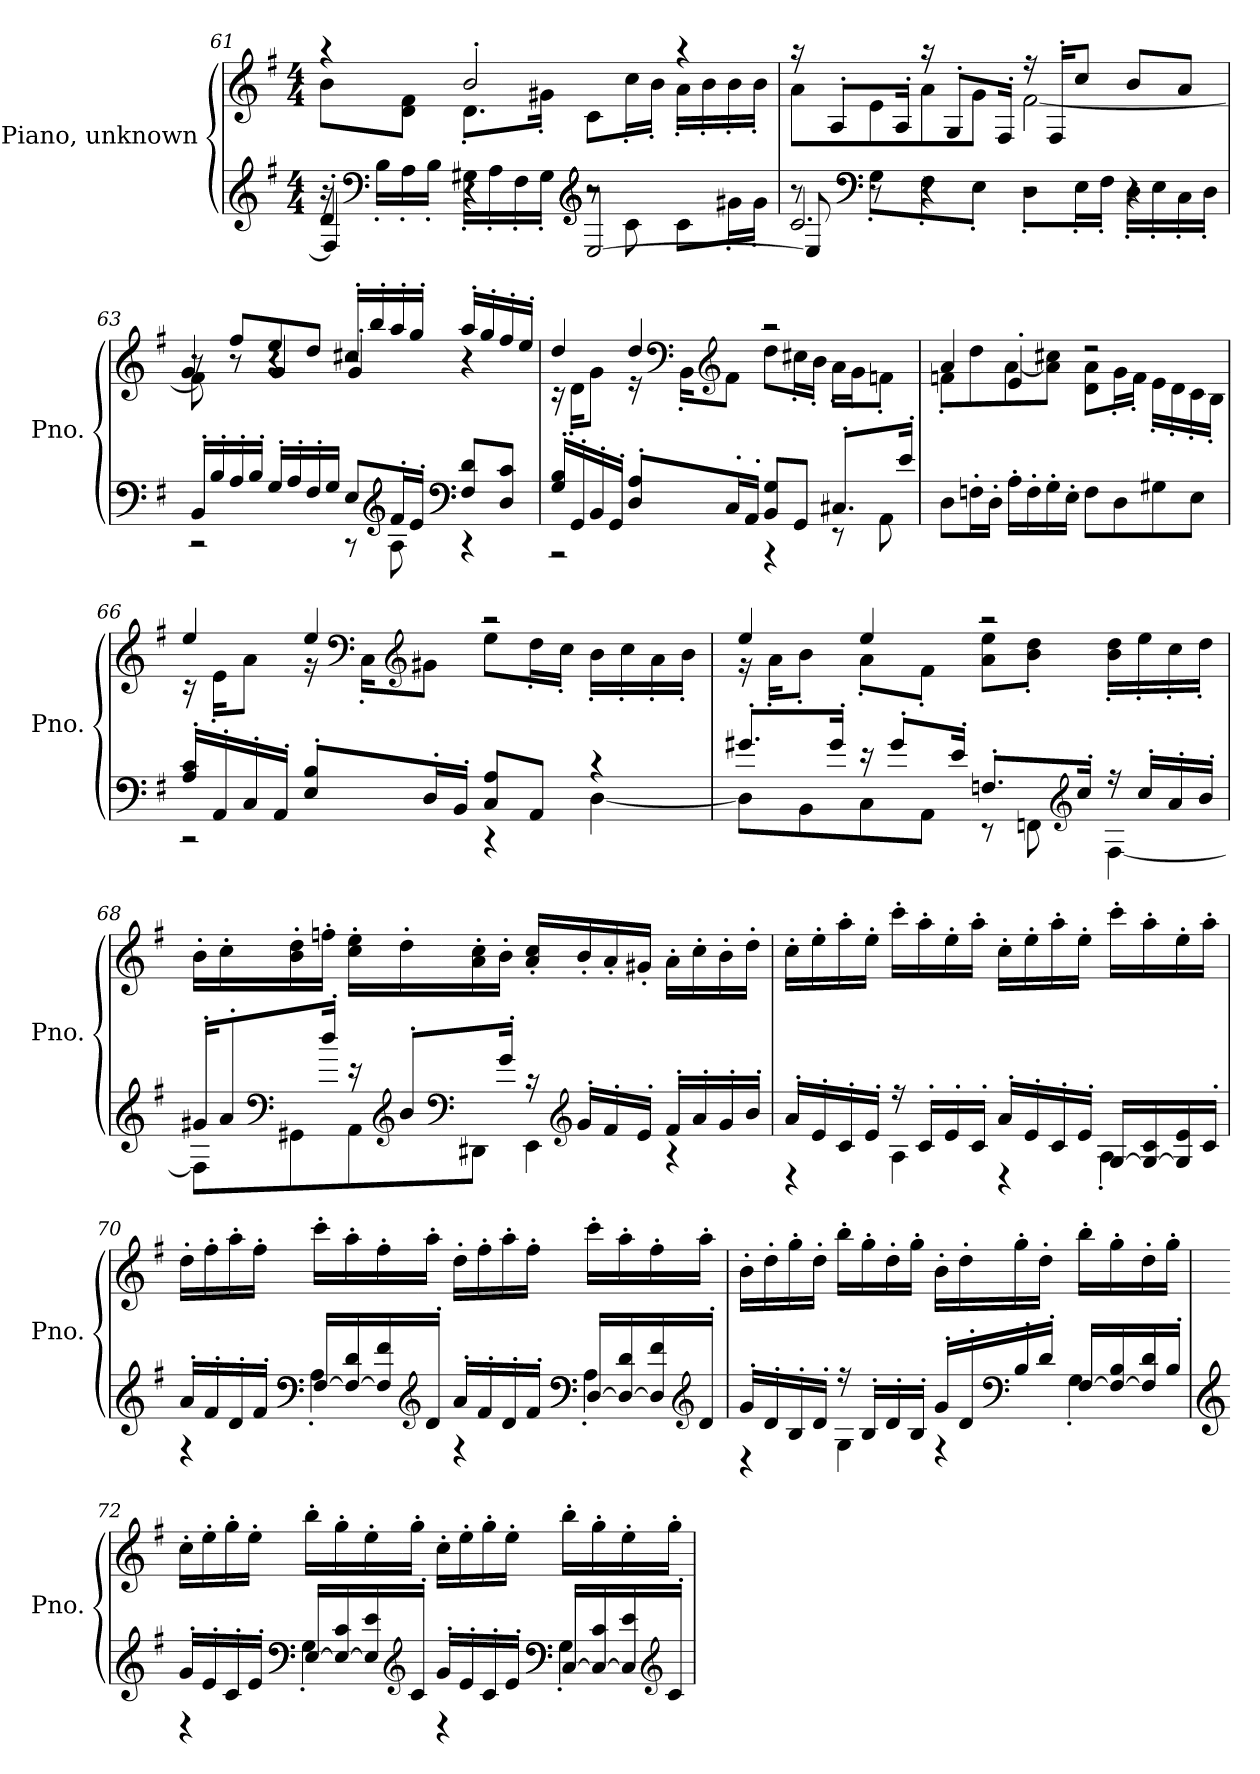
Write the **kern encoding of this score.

**kern	**kern
*part1	*part1
*staff2	*staff1
*I"Piano, unknown	*
*I'Pno.	*
*clefG2	*clefG2
*k[f#]	*k[f#]
*M4/4	*M4/4
=61	=61
*^	*^
*	*^	*	*
4d'/	16r	4F#/]	4r	8b\L
*clefF4	*	*	*	*
.	16B'\LL	.	.	.
.	16A'\	.	.	8d\ 8f#\J
.	16B'\JJ	.	.	.
4r	16G#X'\LL	4r	2b'/	8.d'\L
.	16A'\	.	.	.
.	16F#'\	.	.	.
.	16G#'\JJ	.	.	16g#X'\Jk
*clefG2	*	*	*	*
2r	8r	[2E/	.	8c\L
.	8c\	.	.	16cc'\L
.	.	.	.	16b'\JJ
.	8c\L	.	4r	16a'\LL
.	.	.	.	16b'\
.	16g#X'\L	.	.	16b'\
.	16g#'\JJ	.	.	16b'\JJ
!!LO:LB:g=z	!!
=62	=62	=62	=62	=62
2.c/	8r	8E/]	16r	8a\L
.	.	.	8A'/L	.
*clefF4	*	*	*	*
.	8G'\L	8r	.	8e\
.	.	.	16A'/Jk	.
.	8F#'\	4r	16r	8a\
.	.	.	8G'/L	.
.	8E'\J	.	.	8g\J
.	.	.	16F#'/Jk	.
.	8D'\L	2r	16r	[2f#\
.	.	.	16F#'/KL	.
.	16E'\L	.	8cc/J	.
.	16F#'\JJ	.	.	.
4r	16D'\LL	.	8b/L	.
.	16E'\	.	.	.
.	16C'\	.	8a/J	.
.	16D'\JJ	.	.	.
*	*v	*v	*	*
=63	=63	=63	=63
*	*	*	*^
16BB'/LL	2r	8r	8f#\]	4g/
16B'/	.	.	.	.
16A'/	.	8ff#/L	8r	.
16B'/JJ	.	.	.	.
16G'/LL	.	8ee/	4r	4g/
16A'/	.	.	.	.
16F#'/	.	8dd/J	.	.
16G/JJ	.	.	.	.
8E/L	8r	16cc#X'/LL	2r	4g'/
.	.	16bb'/	.	.
*clefG2	*	*	*	*
16f#'/L	8A\	16aa'/	.	.
16e'/JJ	.	16gg'/JJ	.	.
*clefF4	*	*	*	*
8F#/ 8d/L	4r	16aa'/LL	.	4r
.	.	16gg'/	.	.
8D/ 8c/J	.	16ff#'/	.	.
.	.	16ee'/JJ	.	.
*	*	*	*v	*v
!!LO:LB:g=z
=64	=64	=64	=64
16G/' 16B/'LL	2r	4dd/	16r
16GG'/	.	.	16d'\KL
16BB'/	.	.	8g\J
16GG'/JJ	.	.	.
8D/' 8A/'L	.	4dd/	16r
*	*	*clefF4	*
.	.	.	16BB'\KL
*	*	*clefG2	*
16C'/L	.	.	8f#\J
16AA'/JJ	.	.	.
8BB/ 8G/L	4r	2r	8dd\L
8GG/J	.	.	16cc#X'\L
.	.	.	16b'\JJ
8.C#X'/L	8r	.	16a'\LL
.	.	.	16g'\J
.	8AA\	.	8fn'\J
16e'/Jk	.	.	.
*v	*v	*	*
=65	=65	=65
8D\L	4a/	8fn'\L
16Fn'\L	.	8dd\
16D'\JJ	.	.
16A'\LL	4e'/	[8a\
16F'\	.	.
16G'\	.	8a\] 8cc#X\J
16E'\JJ	.	.
8F\L	2r	8d\ 8a\L
8D\	.	16g'\L
.	.	16f'\JJ
8G#X\	.	16e'\LL
.	.	16d'\
8E\J	.	16c'\
.	.	16B'\JJ
!!LO:LB:g=z	!!
=66	=66	=66
*^	*	*
16A/' 16c/'LL	2r	4ee/	16r
16AA'/	.	.	16e'\KL
16C'/	.	.	8a\J
16AA'/JJ	.	.	.
8E/' 8B/'L	.	4ee/	16r
*	*	*clefF4	*
.	.	.	16C'\KL
*	*	*clefG2	*
16D'/L	.	.	8g#X\J
16BB'/JJ	.	.	.
8C/ 8A/L	4r	2r	8ee\L
8AA/J	.	.	16dd'\L
.	.	.	16cc'\JJ
4r	[4D\	.	16b'\LL
.	.	.	16cc'\
.	.	.	16a'\
.	.	.	16b'\JJ
=67	=67	=67	=67
8.g#X'/L	8D\L]	4ee/	16r
.	.	.	16a'\KL
.	8BB\	.	8b'\J
16g#'/Jk	.	.	.
16r	8C\	4ee/	8a'\L
8g#'/L	.	.	.
.	8AA\J	.	8f#'\J
16e'/Jk	.	.	.
8.Fn'/L	8r	2r	8a\ 8ee\L
.	8FFn\	.	8b\' 8dd\'J
*clefG2	*	*	*
16cc'/Jk	.	.	.
16r	[4F\	.	16b\' 16dd\'LL
16cc'/LL	.	.	16ee'\
16a'/	.	.	16cc'\
16b'/JJ	.	.	16dd'\JJ
*	*	*v	*v
!!LO:LB:g=z
=68	=68	=68
16g#X'/KL	8F\L]	16b'\LL
8a'/	.	16cc'\
*clefF4	*	*
.	8GG#X\	16b\' 16dd\'
16dd'/Jk	.	16ffn'\JJ
16r	8AA\	16cc\' 16ee\'LL
*clefG2	*	*
8b'/L	.	16dd'\
*clefF4	*	*
.	8DD#X\J	16a\' 16cc\'
16g#'/Jk	.	16b'\JJ
16r	4EE\	16a/' 16cc/'LL
*clefG2	*	*
16g#'/LL	.	16b'/
16f#'/	.	16a'/
16e'/JJ	.	16g#X'/JJ
16f#'/LL	4r	16a'\LL
16a'/	.	16cc'\
16g#'/	.	16b'\
16b'/JJ	.	16dd'\JJ
=69	=69	=69
16a'/LL	4r	16cc'\LL
16e'/	.	16ee'\
16c'/	.	16aa'\
16e'/JJ	.	16ee'\JJ
16r	4A\	16ccc'\LL
16c'/LL	.	16aa'\
16e'/	.	16ee'\
16c'/JJ	.	16aa'\JJ
16a'/LL	4r	16cc'\LL
16e'/	.	16ee'\
16c'/	.	16aa'\
16e'/JJ	.	16ee'\JJ
[16G/LL	4A'\	16ccc'\LL
16G/_ 16c/	.	16aa'\
16G/] 16e/	.	16ee'\
16c'/JJ	.	16aa'\JJ
!!LO:LB:g=z
=70	=70	=70
16a'/LL	4r	16dd'\LL
16f#'/	.	16ff#'\
16d'/	.	16aa'\
16f#'/JJ	.	16ff#'\JJ
*clefF4	*	*
[16F#/LL	4A'\	16ccc'\LL
16F#/_ 16d/	.	16aa'\
16F#/] 16f#/	.	16ff#'\
*clefG2	*	*
16d'/JJ	.	16aa'\JJ
16a'/LL	4r	16dd'\LL
16f#'/	.	16ff#'\
16d'/	.	16aa'\
16f#'/JJ	.	16ff#'\JJ
*clefF4	*	*
[16D/LL	4A'\	16ccc'\LL
16D/_ 16d/	.	16aa'\
16D/] 16f#/	.	16ff#'\
*clefG2	*	*
16d'/JJ	.	16aa'\JJ
=71	=71	=71
16g'/LL	4r	16b'\LL
16d'/	.	16dd'\
16B'/	.	16gg'\
16d'/JJ	.	16dd'\JJ
16r	4G\	16bb'\LL
16B'/LL	.	16gg'\
16d'/	.	16dd'\
16B'/JJ	.	16gg'\JJ
16g'/LL	4r	16b'\LL
16d'/	.	16dd'\
*clefF4	*	*
16B'/	.	16gg'\
16d'/JJ	.	16dd'\JJ
[16F#/LL	4G'\	16bb'\LL
16F#/_ 16B/	.	16gg'\
16F#/] 16d/	.	16dd'\
16B'/JJ	.	16gg'\JJ
!!LO:PB:g=z
=72	=72	=72
*clefG2	*	*
16g'/LL	4r	16cc'\LL
16e'/	.	16ee'\
16c'/	.	16gg'\
16e'/JJ	.	16ee'\JJ
*clefF4	*	*
[16E/LL	4G'\	16bb'\LL
16E/_ 16c/	.	16gg'\
16E/] 16e/	.	16ee'\
*clefG2	*	*
16c'/JJ	.	16gg'\JJ
16g'/LL	4r	16cc'\LL
16e'/	.	16ee'\
16c'/	.	16gg'\
16e'/JJ	.	16ee'\JJ
*clefF4	*	*
[16C/LL	4G'\	16bb'\LL
16C/_ 16c/	.	16gg'\
16C/] 16e/	.	16ee'\
*clefG2	*	*
16c'/JJ	.	16gg'\JJ
*v	*v	*
=	=
*-	*-
